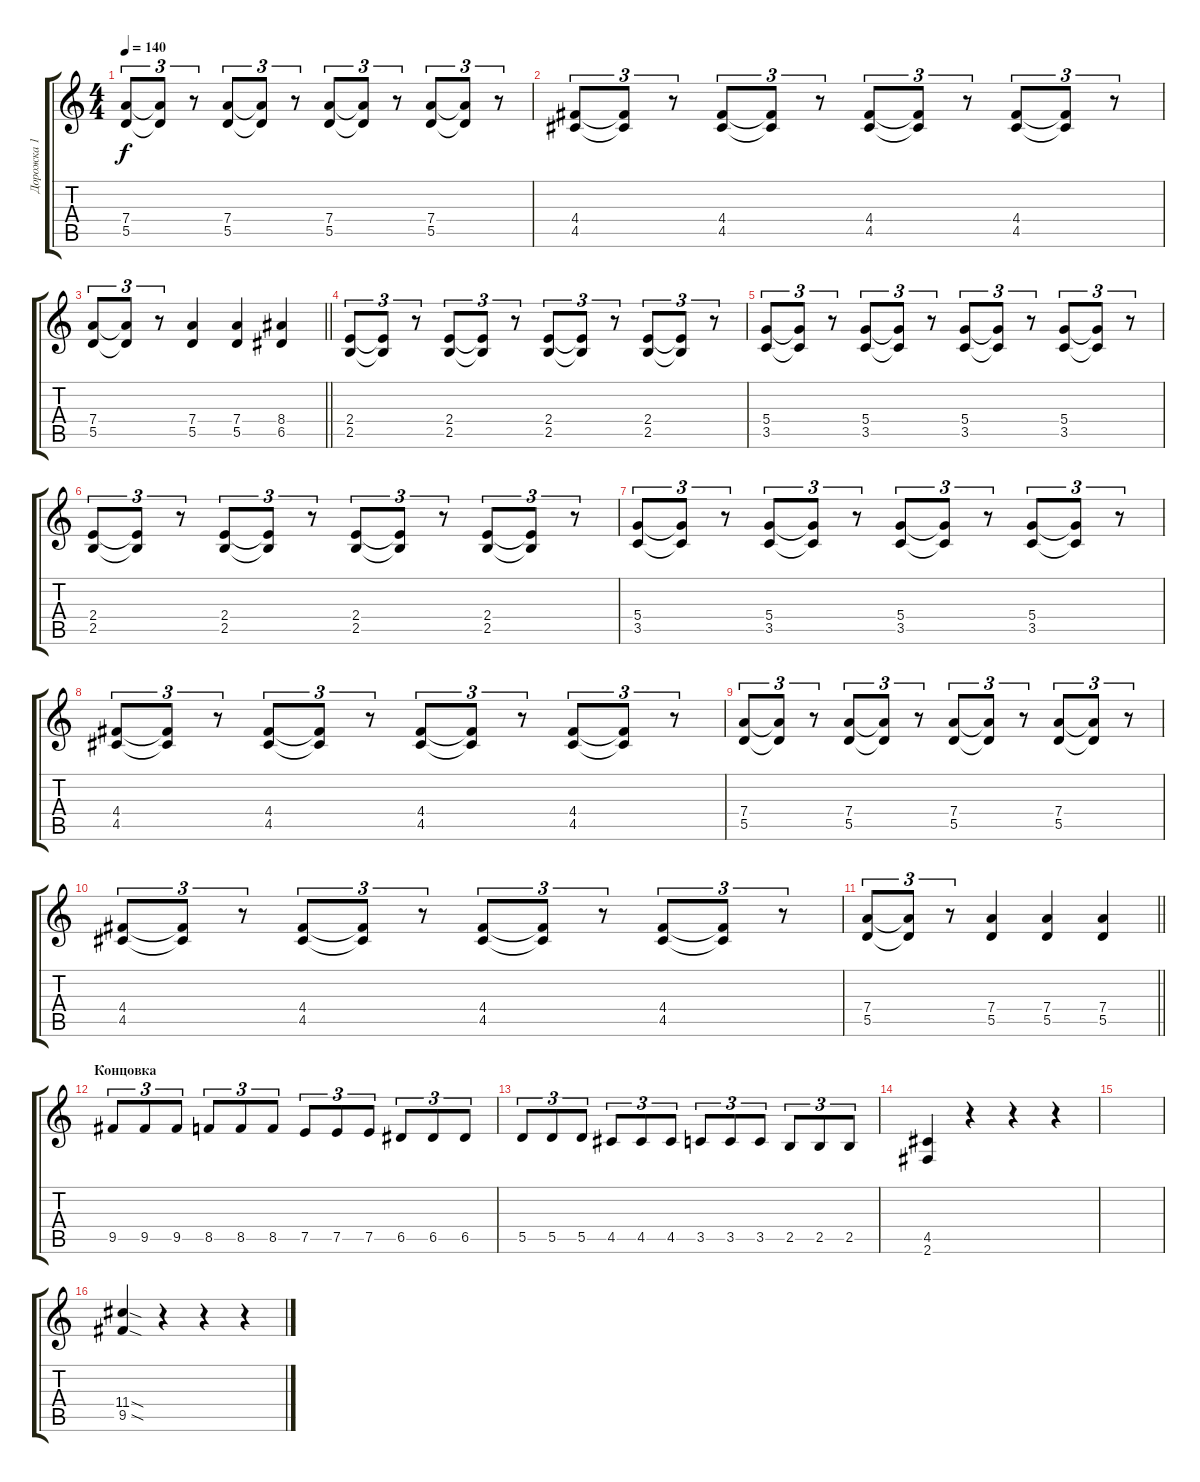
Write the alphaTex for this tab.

\track ("Дорожка 1" "Дорожка 1") {instrument overdrivenguitar}
\staff {score tabs}
\tuning (E4 B3 G3 D3 A2 E2) {hide}
\ts (4 4)
\tempo 140
\clef g2
\ks c
(7.4 5.5).8{tu (3 2) dy f} (7.4{t} 5.5{t}).8{tu (3 2)} r.8{tu (3 2)} (7.4 5.5).8{tu (3 2)} (7.4{t} 5.5{t}).8{tu (3 2)} r.8{tu (3 2)} (7.4 5.5).8{tu (3 2)} (7.4{t} 5.5{t}).8{tu (3 2)} r.8{tu (3 2)} (7.4 5.5).8{tu (3 2)} (7.4{t} 5.5{t}).8{tu (3 2)} r.8{tu (3 2)} |
(4.4 4.5).8{tu (3 2)} (4.4{t} 4.5{t}).8{tu (3 2)} r.8{tu (3 2)} (4.4 4.5).8{tu (3 2)} (4.4{t} 4.5{t}).8{tu (3 2)} r.8{tu (3 2)} (4.4 4.5).8{tu (3 2)} (4.4{t} 4.5{t}).8{tu (3 2)} r.8{tu (3 2)} (4.4 4.5).8{tu (3 2)} (4.4{t} 4.5{t}).8{tu (3 2)} r.8{tu (3 2)} |
\barLineRight lightlight
(7.4 5.5).8{tu (3 2)} (7.4{t} 5.5{t}).8{tu (3 2)} r.8{tu (3 2)} (7.4 5.5).4 (7.4 5.5).4 (8.4 6.5).4 |
(2.4 2.5).8{tu (3 2)} (2.4{t} 2.5{t}).8{tu (3 2)} r.8{tu (3 2)} (2.4 2.5).8{tu (3 2)} (2.4{t} 2.5{t}).8{tu (3 2)} r.8{tu (3 2)} (2.4 2.5).8{tu (3 2)} (2.4{t} 2.5{t}).8{tu (3 2)} r.8{tu (3 2)} (2.4 2.5).8{tu (3 2)} (2.4{t} 2.5{t}).8{tu (3 2)} r.8{tu (3 2)} |
(5.4 3.5).8{tu (3 2)} (5.4{t} 3.5{t}).8{tu (3 2)} r.8{tu (3 2)} (5.4 3.5).8{tu (3 2)} (5.4{t} 3.5{t}).8{tu (3 2)} r.8{tu (3 2)} (5.4 3.5).8{tu (3 2)} (5.4{t} 3.5{t}).8{tu (3 2)} r.8{tu (3 2)} (5.4 3.5).8{tu (3 2)} (5.4{t} 3.5{t}).8{tu (3 2)} r.8{tu (3 2)} |
(2.4 2.5).8{tu (3 2)} (2.4{t} 2.5{t}).8{tu (3 2)} r.8{tu (3 2)} (2.4 2.5).8{tu (3 2)} (2.4{t} 2.5{t}).8{tu (3 2)} r.8{tu (3 2)} (2.4 2.5).8{tu (3 2)} (2.4{t} 2.5{t}).8{tu (3 2)} r.8{tu (3 2)} (2.4 2.5).8{tu (3 2)} (2.4{t} 2.5{t}).8{tu (3 2)} r.8{tu (3 2)} |
(5.4 3.5).8{tu (3 2)} (5.4{t} 3.5{t}).8{tu (3 2)} r.8{tu (3 2)} (5.4 3.5).8{tu (3 2)} (5.4{t} 3.5{t}).8{tu (3 2)} r.8{tu (3 2)} (5.4 3.5).8{tu (3 2)} (5.4{t} 3.5{t}).8{tu (3 2)} r.8{tu (3 2)} (5.4 3.5).8{tu (3 2)} (5.4{t} 3.5{t}).8{tu (3 2)} r.8{tu (3 2)} |
(4.4 4.5).8{tu (3 2)} (4.4{t} 4.5{t}).8{tu (3 2)} r.8{tu (3 2)} (4.4 4.5).8{tu (3 2)} (4.4{t} 4.5{t}).8{tu (3 2)} r.8{tu (3 2)} (4.4 4.5).8{tu (3 2)} (4.4{t} 4.5{t}).8{tu (3 2)} r.8{tu (3 2)} (4.4 4.5).8{tu (3 2)} (4.4{t} 4.5{t}).8{tu (3 2)} r.8{tu (3 2)} |
(7.4 5.5).8{tu (3 2)} (7.4{t} 5.5{t}).8{tu (3 2)} r.8{tu (3 2)} (7.4 5.5).8{tu (3 2)} (7.4{t} 5.5{t}).8{tu (3 2)} r.8{tu (3 2)} (7.4 5.5).8{tu (3 2)} (7.4{t} 5.5{t}).8{tu (3 2)} r.8{tu (3 2)} (7.4 5.5).8{tu (3 2)} (7.4{t} 5.5{t}).8{tu (3 2)} r.8{tu (3 2)} |
(4.4 4.5).8{tu (3 2)} (4.4{t} 4.5{t}).8{tu (3 2)} r.8{tu (3 2)} (4.4 4.5).8{tu (3 2)} (4.4{t} 4.5{t}).8{tu (3 2)} r.8{tu (3 2)} (4.4 4.5).8{tu (3 2)} (4.4{t} 4.5{t}).8{tu (3 2)} r.8{tu (3 2)} (4.4 4.5).8{tu (3 2)} (4.4{t} 4.5{t}).8{tu (3 2)} r.8{tu (3 2)} |
\barLineRight lightlight
(7.4 5.5).8{tu (3 2)} (7.4{t} 5.5{t}).8{tu (3 2)} r.8{tu (3 2)} (7.4 5.5).4 (7.4 5.5).4 (7.4 5.5).4 |
\section ("" "Концовка")
9.5.8{tu (3 2)} 9.5.8{tu (3 2)} 9.5.8{tu (3 2)} 8.5.8{tu (3 2)} 8.5.8{tu (3 2)} 8.5.8{tu (3 2)} 7.5.8{tu (3 2)} 7.5.8{tu (3 2)} 7.5.8{tu (3 2)} 6.5.8{tu (3 2)} 6.5.8{tu (3 2)} 6.5.8{tu (3 2)} |
5.5.8{tu (3 2)} 5.5.8{tu (3 2)} 5.5.8{tu (3 2)} 4.5.8{tu (3 2)} 4.5.8{tu (3 2)} 4.5.8{tu (3 2)} 3.5.8{tu (3 2)} 3.5.8{tu (3 2)} 3.5.8{tu (3 2)} 2.5.8{tu (3 2)} 2.5.8{tu (3 2)} 2.5.8{tu (3 2)} |
(4.5 2.6).4 r.4 r.4 r.4 |
|
(11.4{sod} 9.5{sod}).4 r.4 r.4 r.4
